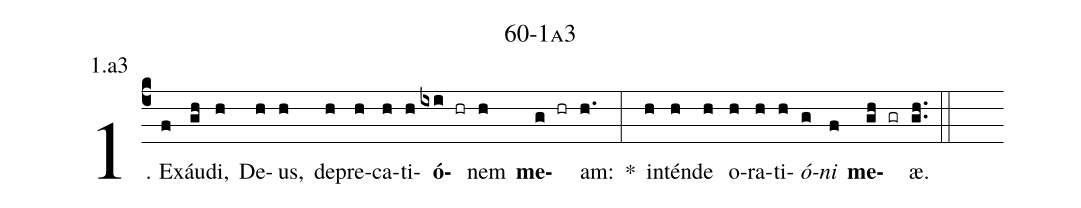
name: 60-1a3;
annotation: 1.a3;
%%
(c4)1. Ex(f)áu(gh)di,(h) De(h)us,(h) de(h)pre(h)ca(h)ti(h)<b>ó</b>(ixi hr)nem(h) <b>me</b>(g hr)am:(h.) *(:) in(h)tén(h)de(h) o(h)ra(h)ti(h)<i>ó</i>(g)<i>ni</i>(f) <b>me</b>(gh gr)æ.(gh..) (::)
